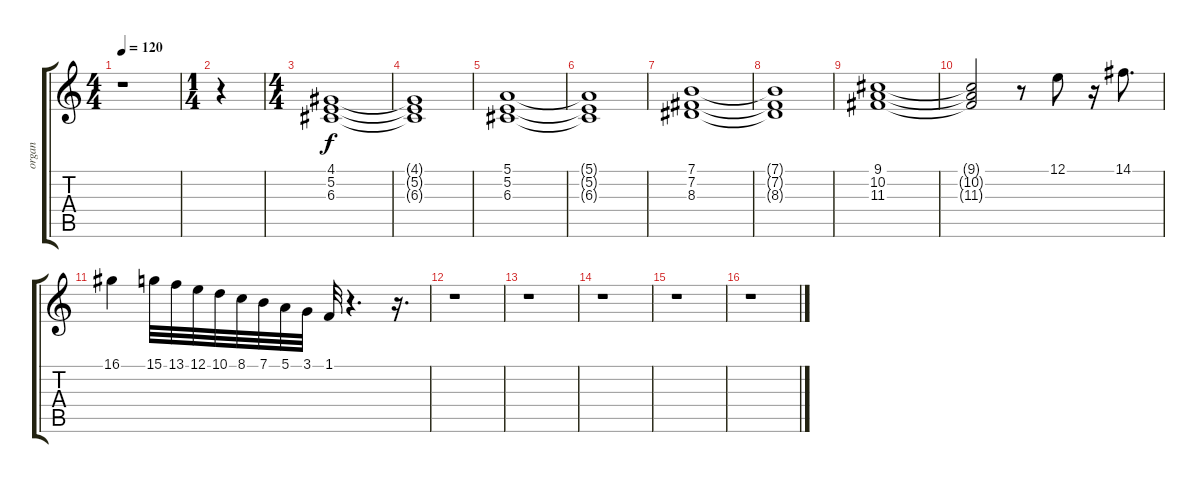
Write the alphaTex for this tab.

\track ("organ" "organ") {instrument percussiveorgan}
\staff {score tabs}
\tuning (E4 B3 G3 D3 A2 E2) {hide}
\ts (4 4)
\tempo 120
\clef g2
\ks c
r.1{dy f instrument percussiveorgan} |
\ts (1 4)
r.4 |
\ts (4 4)
(4.1 5.2 6.3).1 |
(4.1{t} 5.2{t} 6.3{t}).1 |
(5.1 5.2 6.3).1 |
(5.1{t} 5.2{t} 6.3{t}).1 |
(7.1 7.2 8.3).1 |
(7.1{t} 7.2{t} 8.3{t}).1 |
(9.1 10.2 11.3).1 |
(9.1{t} 10.2{t} 11.3{t}).2 r.8 12.1.8 r.16 14.1.8{d} |
16.1.4 15.1.32 13.1.32 12.1.32 10.1.32 8.1.32 7.1.32 5.1.32 3.1.32 1.1.32 r.4{d} r.16{d} |
r.1 |
r.1 |
r.1 |
r.1 |
r.1
